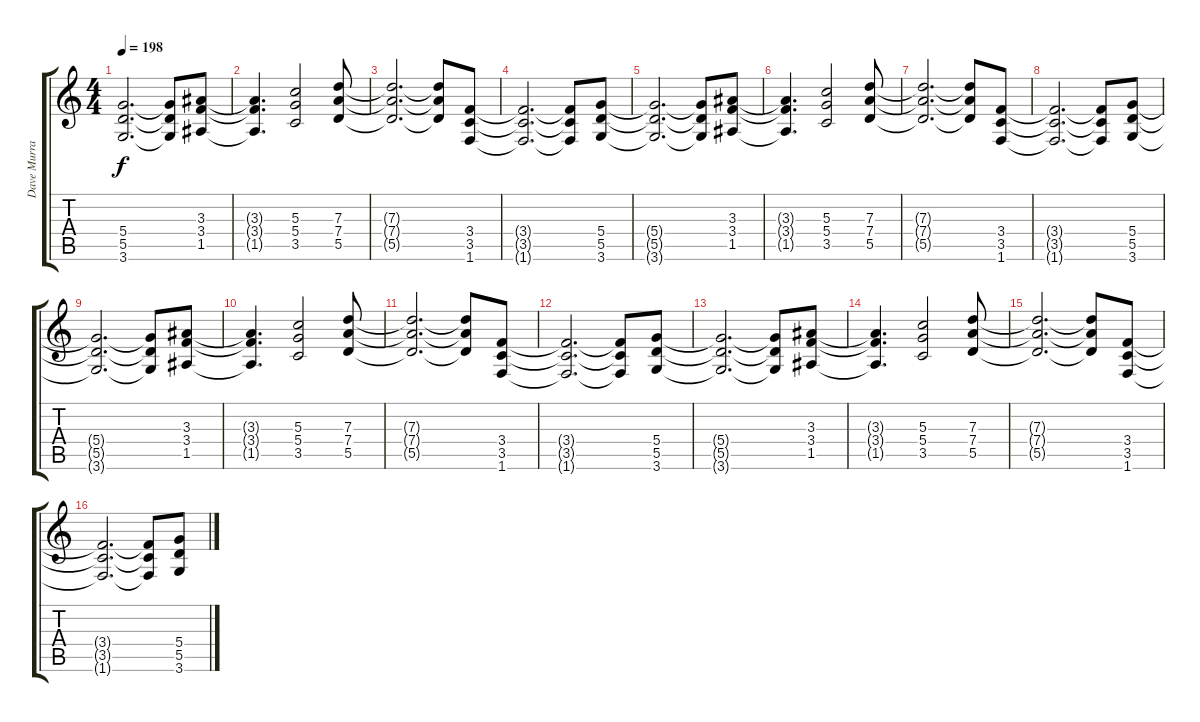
\track ("Dave Murray" "Dave Murra") {instrument distortionguitar}
\staff {score tabs}
\tuning (E4 B3 G3 D3 A2 E2) {hide}
\ts (4 4)
\tempo 198
\clef g2
\ks c
(5.4{t} 5.5{t} 3.6{t}).2{d dy f} (5.4{t} 5.5{t} 3.6{t}).8 (3.3 3.4 1.5).8 |
(3.3{t} 3.4{t} 1.5{t}).4{d} (5.3 5.4 3.5).2 (7.3 7.4 5.5).8 |
(7.3{t} 7.4{t} 5.5{t}).2{d} (7.3{t} 7.4{t} 5.5{t}).8 (3.4 3.5 1.6).8 |
(3.4{t} 3.5{t} 1.6{t}).2{d} (3.4{t} 3.5{t} 1.6{t}).8 (5.4 5.5 3.6).8 |
(5.4{t} 5.5{t} 3.6{t}).2{d} (5.4{t} 5.5{t} 3.6{t}).8 (3.3 3.4 1.5).8 |
(3.3{t} 3.4{t} 1.5{t}).4{d} (5.3 5.4 3.5).2 (7.3 7.4 5.5).8 |
(7.3{t} 7.4{t} 5.5{t}).2{d} (7.3{t} 7.4{t} 5.5{t}).8 (3.4 3.5 1.6).8 |
(3.4{t} 3.5{t} 1.6{t}).2{d} (3.4{t} 3.5{t} 1.6{t}).8 (5.4 5.5 3.6).8 |
(5.4{t} 5.5{t} 3.6{t}).2{d} (5.4{t} 5.5{t} 3.6{t}).8 (3.3 3.4 1.5).8 |
(3.3{t} 3.4{t} 1.5{t}).4{d} (5.3 5.4 3.5).2 (7.3 7.4 5.5).8 |
(7.3{t} 7.4{t} 5.5{t}).2{d} (7.3{t} 7.4{t} 5.5{t}).8 (3.4 3.5 1.6).8{volume 12} |
(3.4{t} 3.5{t} 1.6{t}).2{d} (3.4{t} 3.5{t} 1.6{t}).8 (5.4 5.5 3.6).8 |
(5.4{t} 5.5{t} 3.6{t}).2{d} (5.4{t} 5.5{t} 3.6{t}).8 (3.3 3.4 1.5).8 |
(3.3{t} 3.4{t} 1.5{t}).4{d} (5.3 5.4 3.5).2 (7.3 7.4 5.5).8 |
(7.3{t} 7.4{t} 5.5{t}).2{d} (7.3{t} 7.4{t} 5.5{t}).8 (3.4 3.5 1.6).8 |
(3.4{t} 3.5{t} 1.6{t}).2{d} (3.4{t} 3.5{t} 1.6{t}).8 (5.4 5.5 3.6).8
